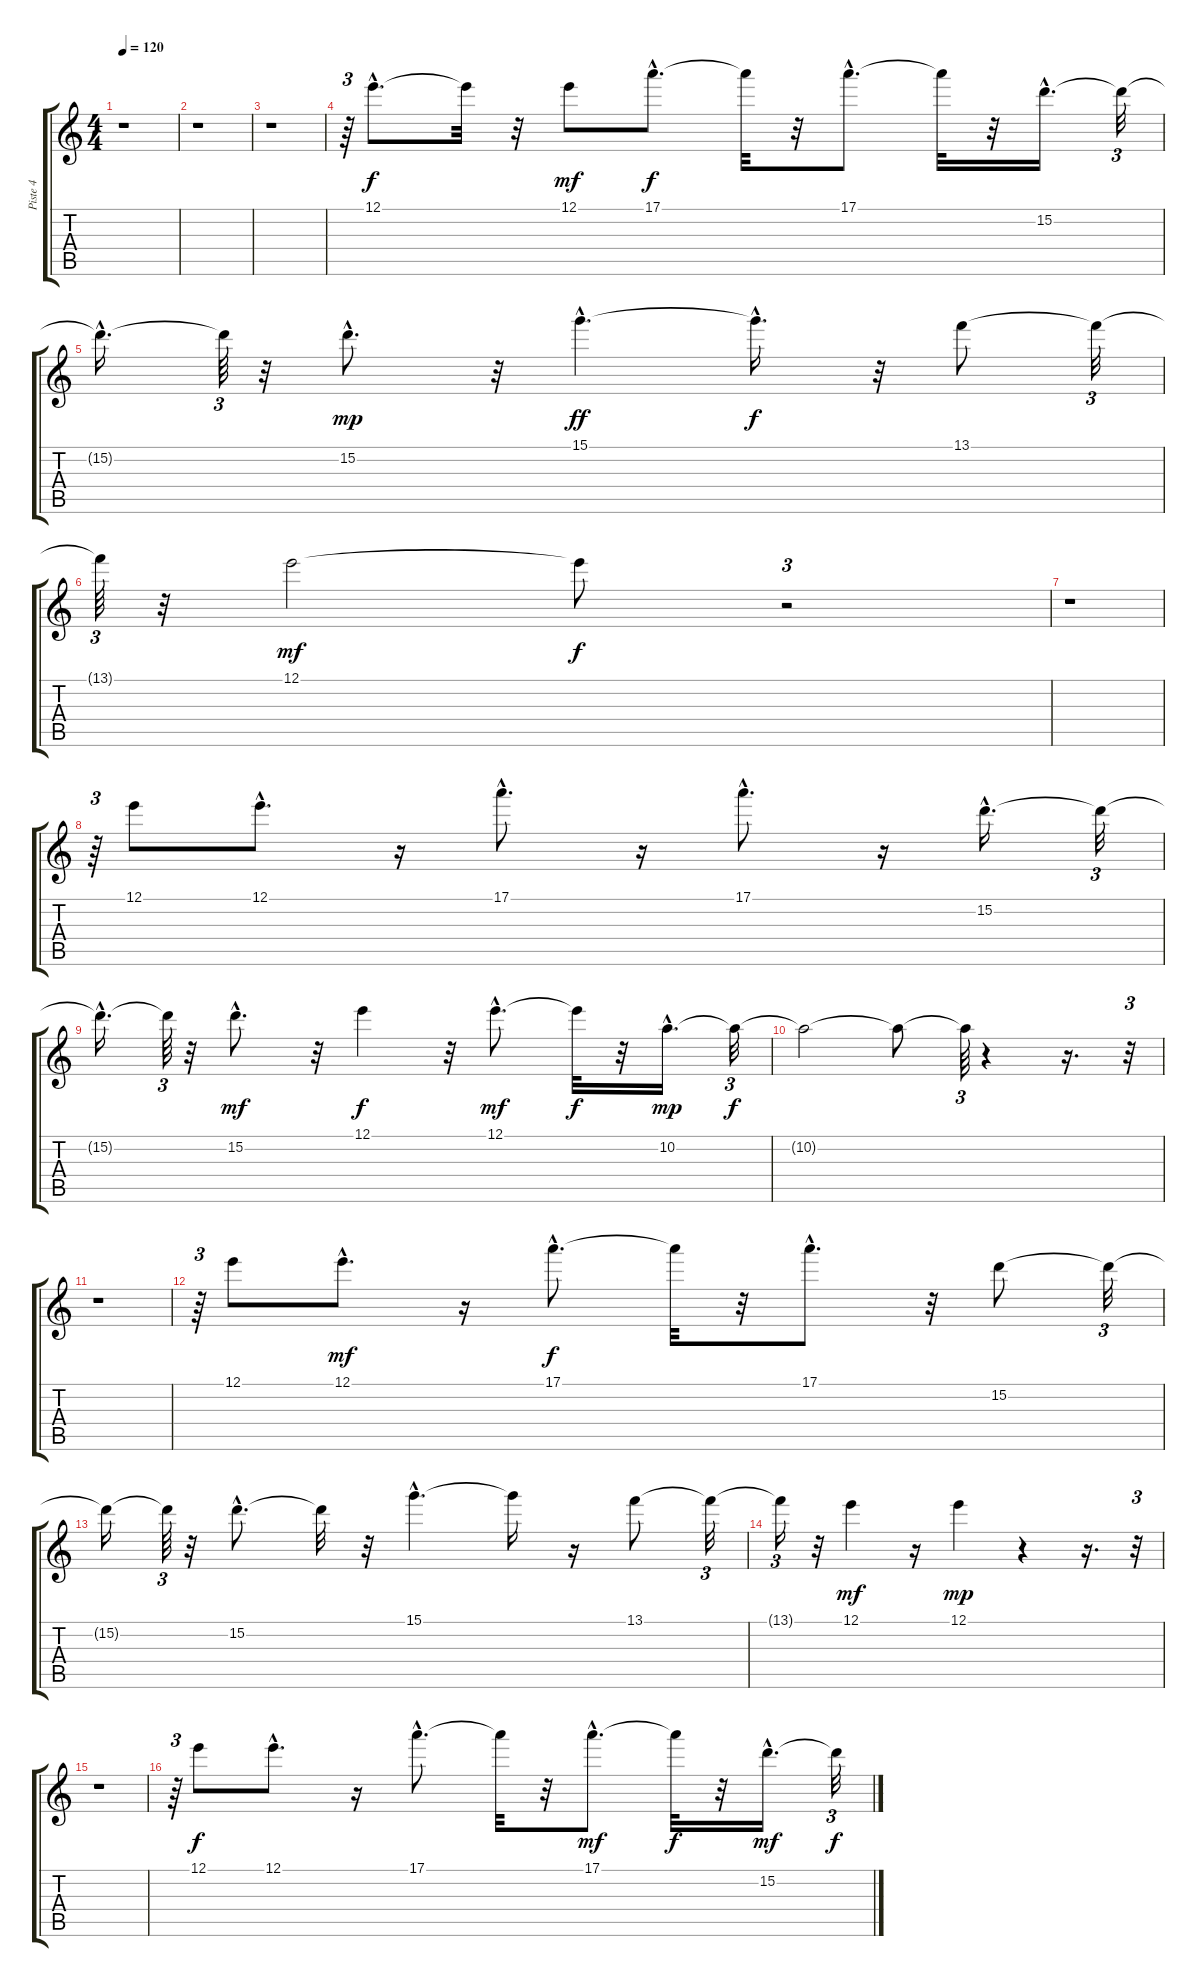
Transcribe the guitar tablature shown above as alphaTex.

\track ("Piste 4" "Piste 4") {instrument electricguitarmuted}
\staff {score tabs}
\tuning (E4 B3 G3 D3 A2 E2) {hide}
\ts (4 4)
\tempo 120
\clef g2
\ks c
r.1{dy f} |
r.1 |
r.1 |
r.64{tu (3 2)} 12.1{hac}.8{d} 12.1{t}.32 r.32 12.1.8{dy mf} 17.1{hac}.8{d dy f} 17.1{t}.32 r.32 17.1{hac}.8{d} 17.1{t}.32 r.32 15.2{hac}.16{d} 15.2{t}.32{tu (3 2)} |
15.2{hac t}.16{d} 15.2{t}.64{tu (3 2)} r.32 15.2{hac}.8{d dy mp} r.32 15.1{hac}.4{d dy ff} 15.1{hac t}.16{d dy f} r.32 13.1.8 13.1{t}.32{tu (3 2)} |
13.1{t}.64{tu (3 2)} r.32 12.1.2{dy mf} 12.1{t}.8{dy f} r.2{tu (3 2)} |
r.1 |
r.64{tu (3 2)} 12.1.8 12.1{hac}.8{d} r.16 17.1{hac}.8{d} r.16 17.1{hac}.8{d} r.16 15.2{hac}.16{d} 15.2{t}.32{tu (3 2)} |
15.2{hac t}.16{d} 15.2{t}.64{tu (3 2)} r.32 15.2{hac}.8{d dy mf} r.32 12.1.4{dy f} r.32 12.1{hac}.8{d dy mf} 12.1{t}.32{dy f} r.32 10.2{hac}.16{d dy mp} 10.2{t}.32{tu (3 2) dy f} |
10.2{t}.2 10.2{t}.8 10.2{t}.64{tu (3 2)} r.4 r.16{d} r.32{tu (3 2)} |
r.1 |
r.64{tu (3 2)} 12.1.8 12.1{hac}.8{d dy mf} r.16 17.1{hac}.8{d dy f} 17.1{t}.32 r.32 17.1{hac}.8{d} r.32 15.2.8 15.2{t}.32{tu (3 2)} |
15.2{t}.16 15.2{t}.64{tu (3 2)} r.32 15.2{hac}.8{d} 15.2{t}.32 r.32 15.1{hac}.4{d} 15.1{t}.16 r.16 13.1.8 13.1{t}.32{tu (3 2)} |
13.1{t}.16{tu (3 2)} r.32 12.1.4{dy mf} r.16 12.1.4{dy mp} r.4 r.16{d} r.32{tu (3 2)} |
r.1 |
r.64{tu (3 2)} 12.1.8{dy f} 12.1{hac}.8{d} r.16 17.1{hac}.8{d} 17.1{t}.32 r.32 17.1{hac}.8{d dy mf} 17.1{t}.32{dy f} r.32 15.2{hac}.16{d dy mf} 15.2{t}.32{tu (3 2) dy f}
